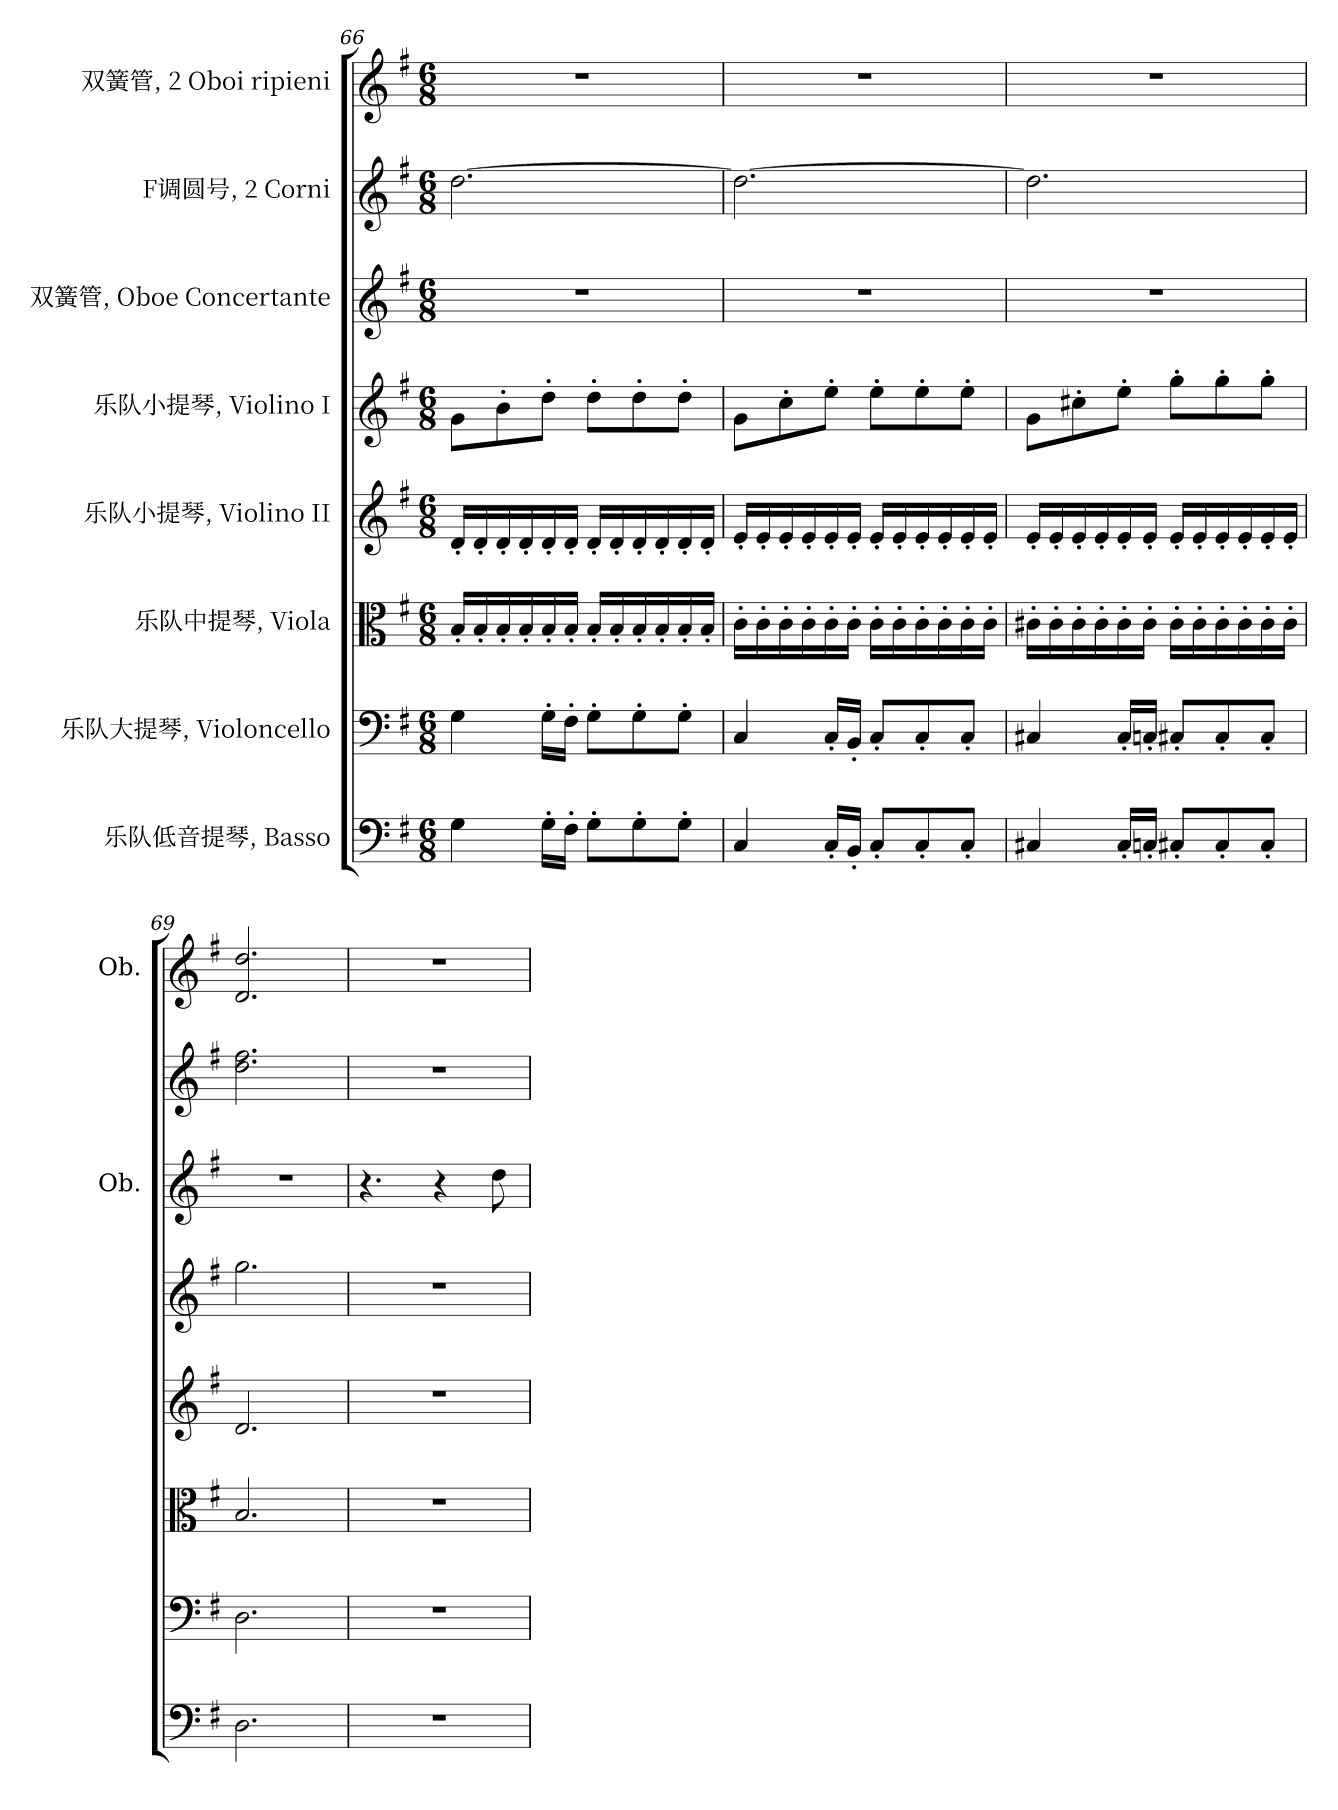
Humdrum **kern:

**kern	**kern	**kern	**kern	**kern	**kern	**kern	**kern
*part8	*part7	*part6	*part5	*part4	*part3	*part2	*part1
*staff8	*staff7	*staff6	*staff5	*staff4	*staff3	*staff2	*staff1
*I"乐队低音提琴, Basso	*I"乐队大提琴, Violoncello	*I"乐队中提琴, Viola	*I"乐队小提琴, Violino II	*I"乐队小提琴, Violino I	*I"双簧管, Oboe Concertante	*I"F调圆号, 2 Corni	*I"双簧管, 2 Oboi ripieni
*	*	*	*	*	*I'Ob.	*	*I'Ob.
*clefF4	*clefF4	*clefC3	*clefG2	*clefG2	*clefG2	*clefG2	*clefG2
*ITrd7c12	*	*	*	*	*	*ITrd4c7	*
*k[f#]	*k[f#]	*k[f#]	*k[f#]	*k[f#]	*k[f#]	*k[]	*k[f#]
*M6/8	*M6/8	*M6/8	*M6/8	*M6/8	*M6/8	*M6/8	*M6/8
=66	=66	=66	=66	=66	=66	=66	=66
4GG\	4G\	16B'/LL	16d'/LL	8g\L	2.r	[2.g\	2.r
.	.	16B'/	16d'/	.	.	.	.
.	.	16B'/	16d'/	8b'\	.	.	.
.	.	16B'/	16d'/	.	.	.	.
16GG'\LL	16G'\LL	16B'/	16d'/	8dd'\J	.	.	.
16FF#'\JJ	16F#'\JJ	16B'/JJ	16d'/JJ	.	.	.	.
8GG'\L	8G'\L	16B'/LL	16d'/LL	8dd'\L	.	.	.
.	.	16B'/	16d'/	.	.	.	.
8GG'\	8G'\	16B'/	16d'/	8dd'\	.	.	.
.	.	16B'/	16d'/	.	.	.	.
8GG'\J	8G'\J	16B'/	16d'/	8dd'\J	.	.	.
.	.	16B'/JJ	16d'/JJ	.	.	.	.
!!LO:PB:g=z
=67	=67	=67	=67	=67	=67	=67	=67
4CC/	4C/	16c'\LL	16e'/LL	8g\L	2.r	2.g\_	2.r
.	.	16c'\	16e'/	.	.	.	.
.	.	16c'\	16e'/	8cc'\	.	.	.
.	.	16c'\	16e'/	.	.	.	.
16CC'/LL	16C'/LL	16c'\	16e'/	8ee'\J	.	.	.
16BBB'/JJ	16BB'/JJ	16c'\JJ	16e'/JJ	.	.	.	.
8CC'/L	8C'/L	16c'\LL	16e'/LL	8ee'\L	.	.	.
.	.	16c'\	16e'/	.	.	.	.
8CC'/	8C'/	16c'\	16e'/	8ee'\	.	.	.
.	.	16c'\	16e'/	.	.	.	.
8CC'/J	8C'/J	16c'\	16e'/	8ee'\J	.	.	.
.	.	16c'\JJ	16e'/JJ	.	.	.	.
=68	=68	=68	=68	=68	=68	=68	=68
4CC#X/	4C#X/	16c#X'\LL	16e'/LL	8g\L	2.r	2.g\]	2.r
.	.	16c#'\	16e'/	.	.	.	.
.	.	16c#'\	16e'/	8cc#X'\	.	.	.
.	.	16c#'\	16e'/	.	.	.	.
16CC#'/LL	16C#'/LL	16c#'\	16e'/	8ee'\J	.	.	.
16CCn'/JJ	16Cn'/JJ	16c#'\JJ	16e'/JJ	.	.	.	.
8CC#X'/L	8C#X'/L	16c#'\LL	16e'/LL	8gg'\L	.	.	.
.	.	16c#'\	16e'/	.	.	.	.
8CC#'/	8C#'/	16c#'\	16e'/	8gg'\	.	.	.
.	.	16c#'\	16e'/	.	.	.	.
8CC#'/J	8C#'/J	16c#'\	16e'/	8gg'\J	.	.	.
.	.	16c#'\JJ	16e'/JJ	.	.	.	.
=69	=69	=69	=69	=69	=69	=69	=69
2.DD\	2.D\	2.B/	2.d/	2.gg\	2.r	2.g\ 2.b\	2.d/ 2.dd/
=70	=70	=70	=70	=70	=70	=70	=70
*	*	*	*	*	*	*	*MM140
2.r	2.r	2.r	2.r	2.r	4.r	2.r	2.r
.	.	.	.	.	4r	.	.
.	.	.	.	.	8dd\	.	.
=	=	=	=	=	=	=	=
*-	*-	*-	*-	*-	*-	*-	*-
